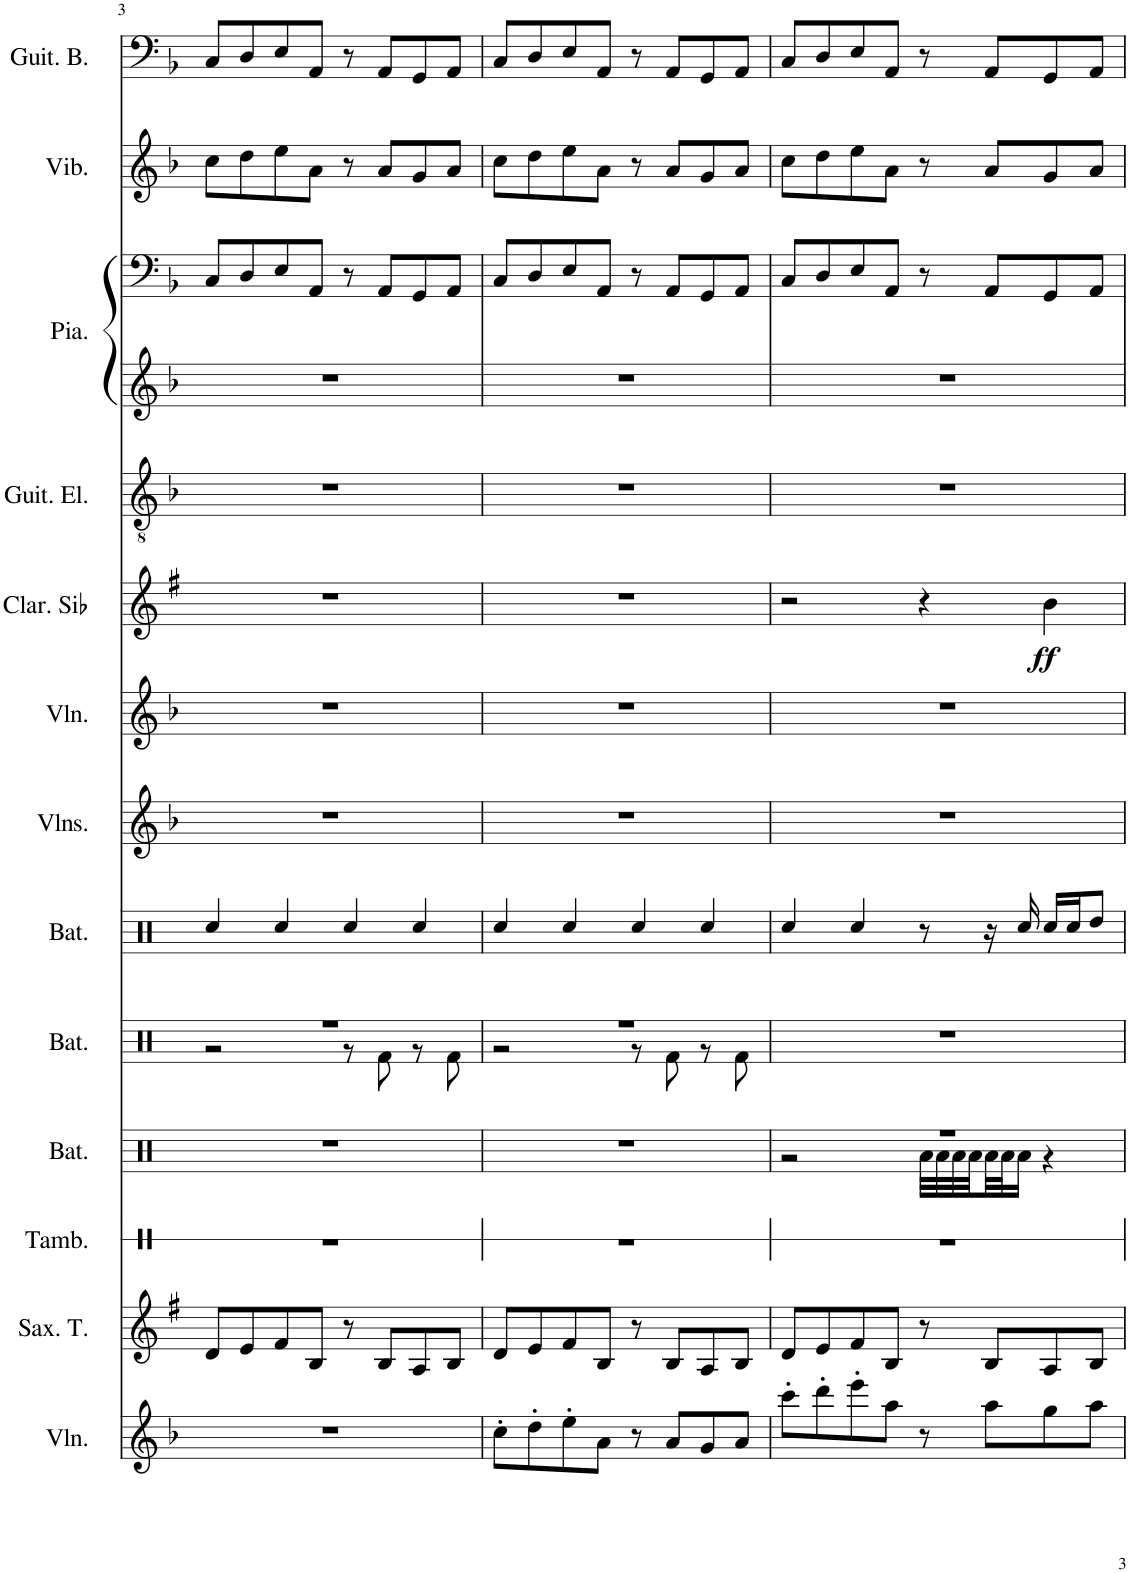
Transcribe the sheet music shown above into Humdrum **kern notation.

**kern	**kern	**kern	**kern	**kern	**kern	**kern	**kern	**kern	**dynam	**kern	**kern	**kern	**kern	**kern
*part13	*part12	*part11	*part10	*part9	*part8	*part7	*part6	*part5	*part5	*part4	*part3	*part3	*part2	*part1
*staff14	*staff13	*staff12	*staff11	*staff10	*staff9	*staff8	*staff7	*staff6	*staff6	*staff5	*staff4	*staff3	*staff2	*staff1
*I"Violon, Violin	*I"Saxophone Ténor, Tenor Sax	*I"Tambourin	*I"Batterie	*I"Batterie, Drums	*I"Batterie	*I"Violons, String Ensemble 1	*I"Violon, Pad 2 (warm)	*I"Clarinette en Sib	*	*I"Guitare électrique, Electric Guitar (clean)	*I"Piano, Acoustic Grand Piano	*	*I"Vibraphone, Vibraphone	*I"Guitare Basse, Electric Bass (pick)
*I'Vln.	*I'Sax. T.	*I'Tamb.	*I'Bat.	*I'Bat.	*I'Bat.	*I'Vlns.	*I'Vln.	*I'Clar. Sib	*	*I'Guit. El.	*I'Pia.	*	*I'Vib.	*I'Guit. B.
!!LO:PB:g=z
*clefG2	*clefG2	*clefX	*clefX	*clefX	*clefX	*clefG2	*clefG2	*clefG2	*	*clefGv2	*clefG2	*clefF4	*clefG2	*clefF4
*	*Trd8c14	*	*	*	*	*	*	*Trd1c2	*	*	*	*	*	*Trd7c12
*k[b-]	*k[f#]	*k[]	*k[]	*k[]	*k[]	*k[b-]	*k[b-]	*k[f#]	*	*k[b-]	*k[b-]	*k[b-]	*k[b-]	*k[b-]
*M4/4	*M4/4	*M4/4	*M4/4	*M4/4	*M4/4	*M4/4	*M4/4	*M4/4	*	*M4/4	*M4/4	*M4/4	*M4/4	*M4/4
=3	=3	=3	=3	=3	=3	=3	=3	=3	=3	=3	=3	=3	=3	=3
*	*	*	*	*^	*	*	*	*	*	*	*	*	*	*
1r	8d/L	1r	1r	1r	2r	4Rcc/	1r	1r	1r	.	1r	1r	8C/L	8cc\L	8C/L
.	8e/	.	.	.	.	.	.	.	.	.	.	.	8D/	8dd\	8D/
.	8f#/	.	.	.	.	4Rcc/	.	.	.	.	.	.	8E/	8ee\	8E/
.	8B/J	.	.	.	.	.	.	.	.	.	.	.	8AA/J	8a\J	8AA/J
.	8r	.	.	.	8r	4Rcc/	.	.	.	.	.	.	8r	8r	8r
.	8B/L	.	.	.	8Rf\	.	.	.	.	.	.	.	8AA/L	8a/L	8AA/L
.	8A/	.	.	.	8r	4Rcc/	.	.	.	.	.	.	8GG/	8g/	8GG/
.	8B/J	.	.	.	8Rf\	.	.	.	.	.	.	.	8AA/J	8a/J	8AA/J
=4	=4	=4	=4	=4	=4	=4	=4	=4	=4	=4	=4	=4	=4	=4	=4
8cc'\L	8d/L	1r	1r	1r	2r	4Rcc/	1r	1r	1r	.	1r	1r	8C/L	8cc\L	8C/L
8dd'\	8e/	.	.	.	.	.	.	.	.	.	.	.	8D/	8dd\	8D/
8ee'\	8f#/	.	.	.	.	4Rcc/	.	.	.	.	.	.	8E/	8ee\	8E/
8a\J	8B/J	.	.	.	.	.	.	.	.	.	.	.	8AA/J	8a\J	8AA/J
8r	8r	.	.	.	8r	4Rcc/	.	.	.	.	.	.	8r	8r	8r
8a/L	8B/L	.	.	.	8Rf\	.	.	.	.	.	.	.	8AA/L	8a/L	8AA/L
8g/	8A/	.	.	.	8r	4Rcc/	.	.	.	.	.	.	8GG/	8g/	8GG/
8a/J	8B/J	.	.	.	8Rf\	.	.	.	.	.	.	.	8AA/J	8a/J	8AA/J
*	*	*	*	*v	*v	*	*	*	*	*	*	*	*	*	*
=5	=5	=5	=5	=5	=5	=5	=5	=5	=5	=5	=5	=5	=5	=5
*	*	*	*^	*	*	*	*	*	*	*	*	*	*	*
8ccc'\L	8d/L	1r	1r	2r	1r	4Rcc/	1r	1r	2r	.	1r	1r	8C/L	8cc\L	8C/L
8ddd'\	8e/	.	.	.	.	.	.	.	.	.	.	.	8D/	8dd\	8D/
8eee'\	8f#/	.	.	.	.	4Rcc/	.	.	.	.	.	.	8E/	8ee\	8E/
8aa\J	8B/J	.	.	.	.	.	.	.	.	.	.	.	8AA/J	8a\J	8AA/J
8r	8r	.	.	32Ra\LLL	.	8r	.	.	4r	.	.	.	8r	8r	8r
.	.	.	.	32Ra\	.	.	.	.	.	.	.	.	.	.	.
.	.	.	.	32Ra\	.	.	.	.	.	.	.	.	.	.	.
.	.	.	.	32Ra\	.	.	.	.	.	.	.	.	.	.	.
8aa\L	8B/L	.	.	32Ra\	.	16r	.	.	.	.	.	.	8AA/L	8a/L	8AA/L
.	.	.	.	32Ra\J	.	.	.	.	.	.	.	.	.	.	.
.	.	.	.	16Ra\JJ	.	16Rcc/	.	.	.	.	.	.	.	.	.
!	!	!	!	!	!	!	!	!	!	!LO:DY:b	!	!	!	!	!
8gg\	8A/	.	.	4r	.	16Rcc/LL	.	.	4b\	ff	.	.	8GG/	8g/	8GG/
.	.	.	.	.	.	16Rcc/J	.	.	.	.	.	.	.	.	.
8aa\J	8B/J	.	.	.	.	8Rdd/J	.	.	.	.	.	.	8AA/J	8a/J	8AA/J
*	*	*	*v	*v	*	*	*	*	*	*	*	*	*	*	*
=	=	=	=	=	=	=	=	=	=	=	=	=	=	=
*-	*-	*-	*-	*-	*-	*-	*-	*-	*-	*-	*-	*-	*-	*-
